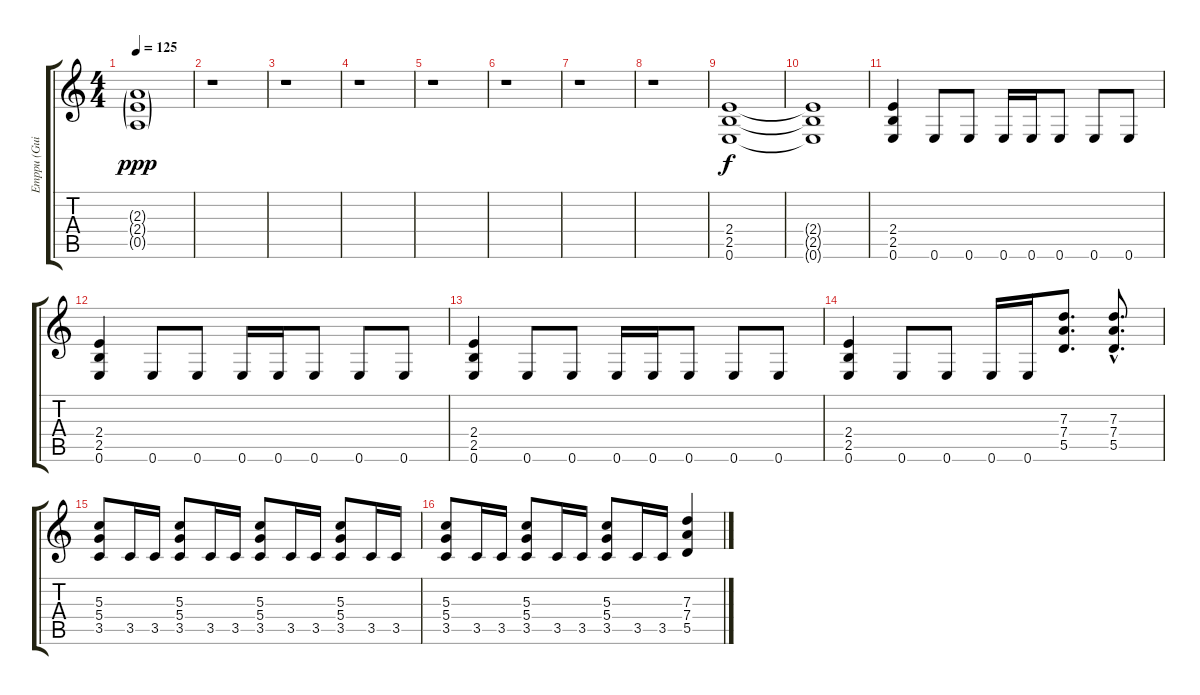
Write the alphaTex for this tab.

\track ("Emppu (Guitar 1)" "Emppu (Gui") {instrument distortionguitar}
\staff {score tabs}
\tuning (E4 B3 G3 D3 A2 E2) {hide}
\ts (4 4)
\tempo 125
\clef g2
\ks c
(2.3{g} 2.4{g} 0.5{g}).1{dy ppp} |
r.1 |
r.1 |
r.1 |
r.1 |
r.1 |
r.1 |
r.1 |
(2.4 2.5 0.6).1{dy f} |
(2.4{t} 2.5{t} 0.6{t}).1 |
(2.4 2.5 0.6).4 0.6.8 0.6.8 0.6.16 0.6.16 0.6.8 0.6.8 0.6.8 |
(2.4 2.5 0.6).4 0.6.8 0.6.8 0.6.16 0.6.16 0.6.8 0.6.8 0.6.8 |
(2.4 2.5 0.6).4 0.6.8 0.6.8 0.6.16 0.6.16 0.6.8 0.6.8 0.6.8 |
(2.4 2.5 0.6).4 0.6.8 0.6.8 0.6.16 0.6.16 (7.3 7.4 5.5).8{d} (7.3{hac} 7.4{hac} 5.5{hac}).8{d} |
(5.3 5.4 3.5).8 3.5.16 3.5.16 (5.3 5.4 3.5).8 3.5.16 3.5.16 (5.3 5.4 3.5).8 3.5.16 3.5.16 (5.3 5.4 3.5).8 3.5.16 3.5.16 |
(5.3 5.4 3.5).8 3.5.16 3.5.16 (5.3 5.4 3.5).8 3.5.16 3.5.16 (5.3 5.4 3.5).8 3.5.16 3.5.16 (7.3 7.4 5.5).4
